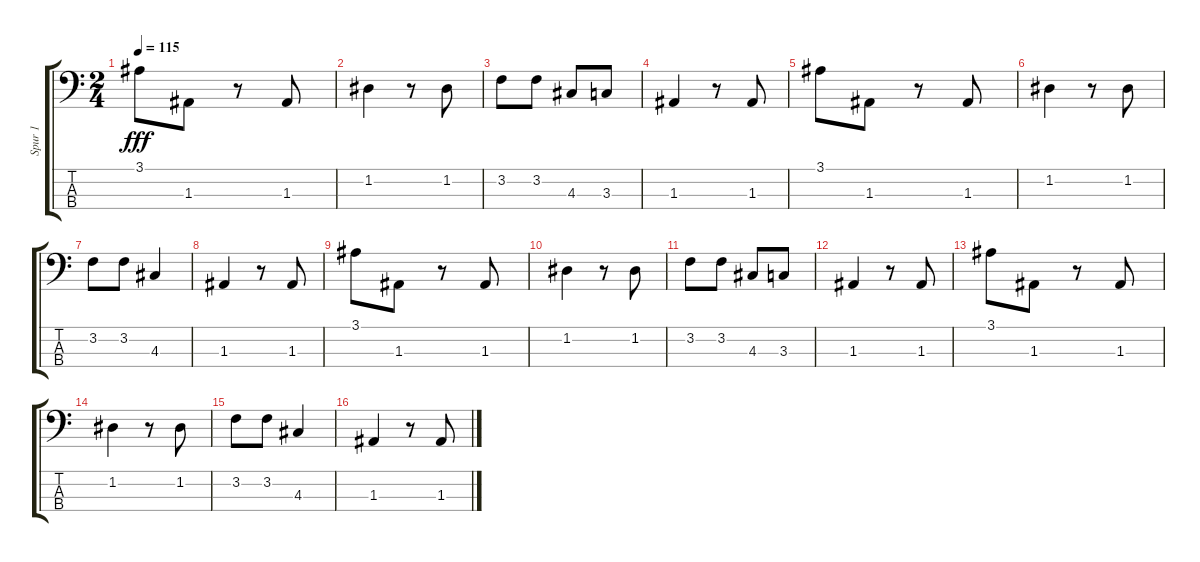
\track ("Spur 1" "Spur 1") {instrument electricbasspick}
\staff {score tabs}
\tuning (G2 D2 A1 E1) {hide}
\ts (2 4)
\tempo 115
\clef f4
\ks c
3.1.8{dy fff} 1.3.8 r.8 1.3.8 |
1.2.4 r.8 1.2.8 |
3.2.8 3.2.8 4.3.8 3.3.8 |
1.3.4 r.8 1.3.8 |
3.1.8 1.3.8 r.8 1.3.8 |
1.2.4 r.8 1.2.8 |
3.2.8 3.2.8 4.3.4 |
1.3.4 r.8 1.3.8 |
3.1.8 1.3.8 r.8 1.3.8 |
1.2.4 r.8 1.2.8 |
3.2.8 3.2.8 4.3.8 3.3.8 |
1.3.4 r.8 1.3.8 |
3.1.8 1.3.8 r.8 1.3.8 |
1.2.4 r.8 1.2.8 |
3.2.8 3.2.8 4.3.4 |
1.3.4 r.8 1.3.8
